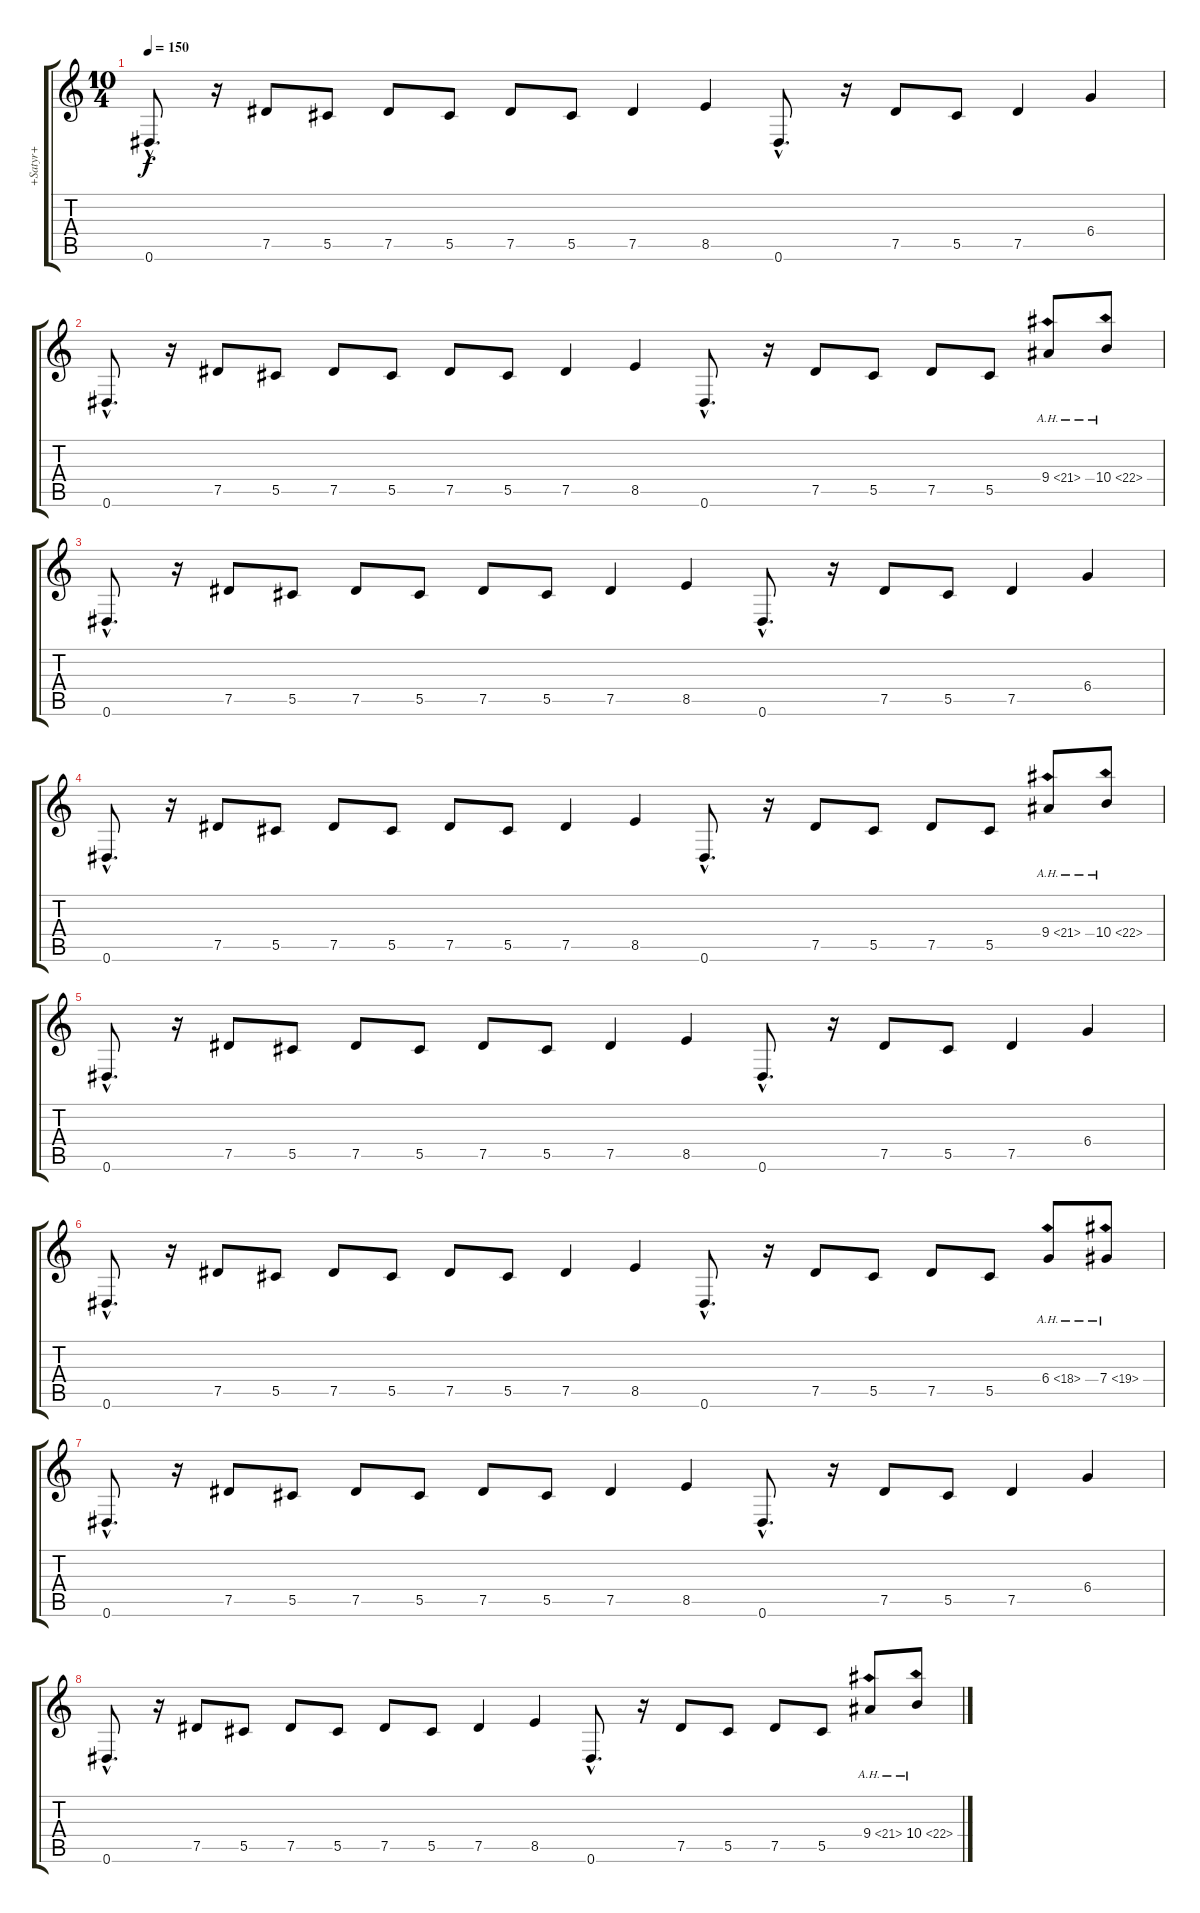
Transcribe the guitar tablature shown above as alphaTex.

\track ("+Satyr+" "+Satyr+") {instrument overdrivenguitar}
\staff {score tabs}
\tuning (Eb4 Bb3 Gb3 Db3 Ab2 Eb2) {hide}
\ts (10 4)
\tempo 150
\clef g2
\ks c
0.6{hac}.8{d dy f instrument overdrivenguitar} r.16 7.5.8 5.5.8 7.5.8 5.5.8 7.5.8 5.5.8 7.5.4 8.5.4 0.6{hac}.8{d} r.16 7.5.8 5.5.8 7.5.4 6.4.4 |
0.6{hac}.8{d} r.16 7.5.8 5.5.8 7.5.8 5.5.8 7.5.8 5.5.8 7.5.4 8.5.4 0.6{hac}.8{d} r.16 7.5.8 5.5.8 7.5.8 5.5.8 9.4{ah 12}.8 10.4{ah 12}.8 |
0.6{hac}.8{d} r.16 7.5.8 5.5.8 7.5.8 5.5.8 7.5.8 5.5.8 7.5.4 8.5.4 0.6{hac}.8{d} r.16 7.5.8 5.5.8 7.5.4 6.4.4 |
0.6{hac}.8{d} r.16 7.5.8 5.5.8 7.5.8 5.5.8 7.5.8 5.5.8 7.5.4 8.5.4 0.6{hac}.8{d} r.16 7.5.8 5.5.8 7.5.8 5.5.8 9.4{ah 12}.8 10.4{ah 12}.8 |
0.6{hac}.8{d} r.16 7.5.8 5.5.8 7.5.8 5.5.8 7.5.8 5.5.8 7.5.4 8.5.4 0.6{hac}.8{d} r.16 7.5.8 5.5.8 7.5.4 6.4.4 |
0.6{hac}.8{d} r.16 7.5.8 5.5.8 7.5.8 5.5.8 7.5.8 5.5.8 7.5.4 8.5.4 0.6{hac}.8{d} r.16 7.5.8 5.5.8 7.5.8 5.5.8 6.4{ah 12}.8 7.4{ah 12}.8 |
0.6{hac}.8{d} r.16 7.5.8 5.5.8 7.5.8 5.5.8 7.5.8 5.5.8 7.5.4 8.5.4 0.6{hac}.8{d} r.16 7.5.8 5.5.8 7.5.4 6.4.4 |
0.6{hac}.8{d} r.16 7.5.8 5.5.8 7.5.8 5.5.8 7.5.8 5.5.8 7.5.4 8.5.4 0.6{hac}.8{d} r.16 7.5.8 5.5.8 7.5.8 5.5.8 9.4{ah 12}.8 10.4{ah 12}.8
